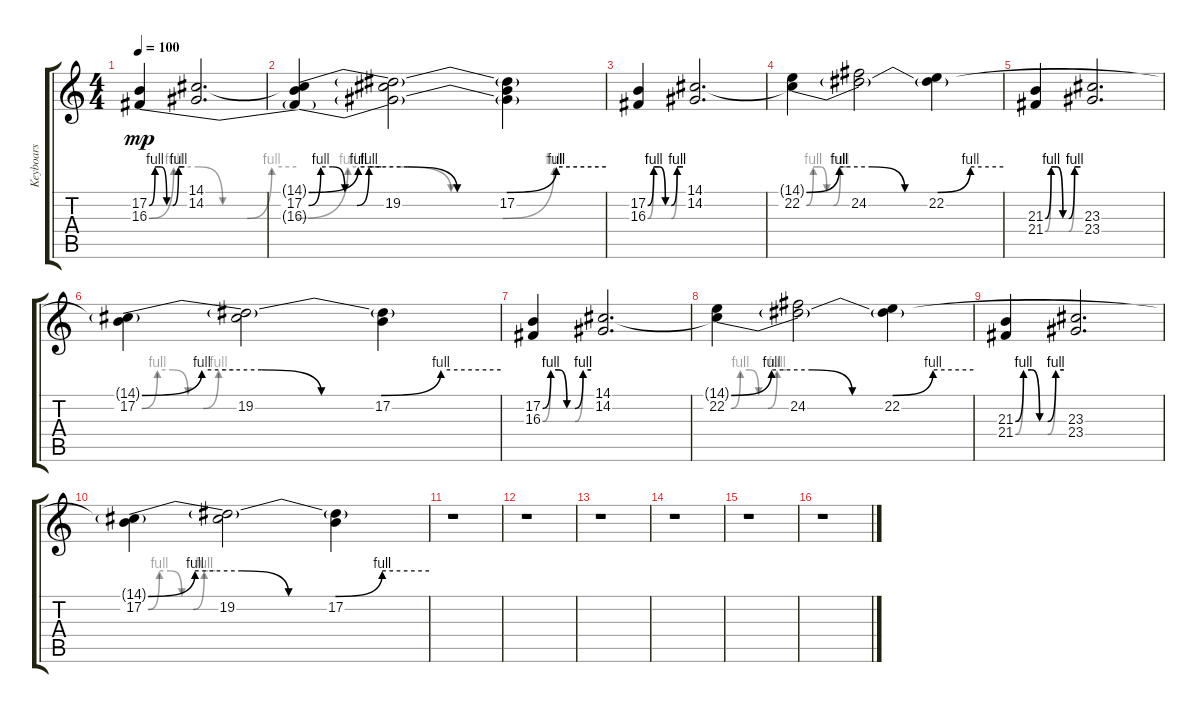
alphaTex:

\track ("Keyboars" "Keyboars") {instrument lead2sawtooth}
\staff {score tabs}
\tuning (B3 Gb3 D3 A2 E2 B1) {hide}
\ts (4 4)
\tempo 100
\clef g2
\ks c
(17.2{be (custom 0 0 10 4 20 4 30 0 40 0 50 4 60 4)} 16.3{be (custom 0 0 10 4 20 4 30 0 40 0 50 4 60 4)}).4{dy mp} (14.1 14.2).2{d} |
(14.1{be (custom 0 0 10 4 20 4 30 0 40 0 50 4 60 4) t} 17.2{be (custom 0 0 10 4 20 4 30 0 40 0 50 4 60 4)} 16.3{be (custom 0 0 10 4 20 4 30 0 40 0 50 4 60 4) t}).4 (14.1{t} 19.2 16.3{t}).2 (14.1{t} 17.2 16.3{t}).4 |
(17.2{be (custom 0 0 10 4 20 4 30 0 40 0 50 4 60 4)} 16.3{be (custom 0 0 10 4 20 4 30 0 40 0 50 4 60 4)}).4 (14.1 14.2).2{d} |
(14.1{be (custom 0 0 10 4 20 4 30 0 40 0 50 4 60 4) t} 22.2{be (custom 0 0 10 4 20 4 30 0 40 0 50 4 60 4)}).4 (14.1{t} 24.2).2 (14.1{t} 22.2).4 |
(21.3{be (custom 0 0 10 4 20 4 30 0 40 0 50 4 60 4)} 21.4{be (custom 0 0 10 4 20 4 30 0 40 0 50 4 60 4)}).4 (23.3 23.4).2{d} |
(14.1{be (custom 0 0 10 4 20 4 30 0 40 0 50 4 60 4) t} 17.2{be (custom 0 0 10 4 20 4 30 0 40 0 50 4 60 4)}).4 (14.1{t} 19.2).2 (14.1{t} 17.2).4 |
(17.2{be (custom 0 0 10 4 20 4 30 0 40 0 50 4 60 4)} 16.3{be (custom 0 0 10 4 20 4 30 0 40 0 50 4 60 4)}).4 (14.1 14.2).2{d} |
(14.1{be (custom 0 0 10 4 20 4 30 0 40 0 50 4 60 4) t} 22.2{be (custom 0 0 10 4 20 4 30 0 40 0 50 4 60 4)}).4 (14.1{t} 24.2).2 (14.1{t} 22.2).4 |
(21.3{be (custom 0 0 10 4 20 4 30 0 40 0 50 4 60 4)} 21.4{be (custom 0 0 10 4 20 4 30 0 40 0 50 4 60 4)}).4 (23.3 23.4).2{d} |
(14.1{be (custom 0 0 10 4 20 4 30 0 40 0 50 4 60 4) t} 17.2{be (custom 0 0 10 4 20 4 30 0 40 0 50 4 60 4)}).4 (14.1{t} 19.2).2 (14.1{t} 17.2).4 |
r.1 |
r.1 |
r.1 |
r.1 |
r.1 |
r.1
